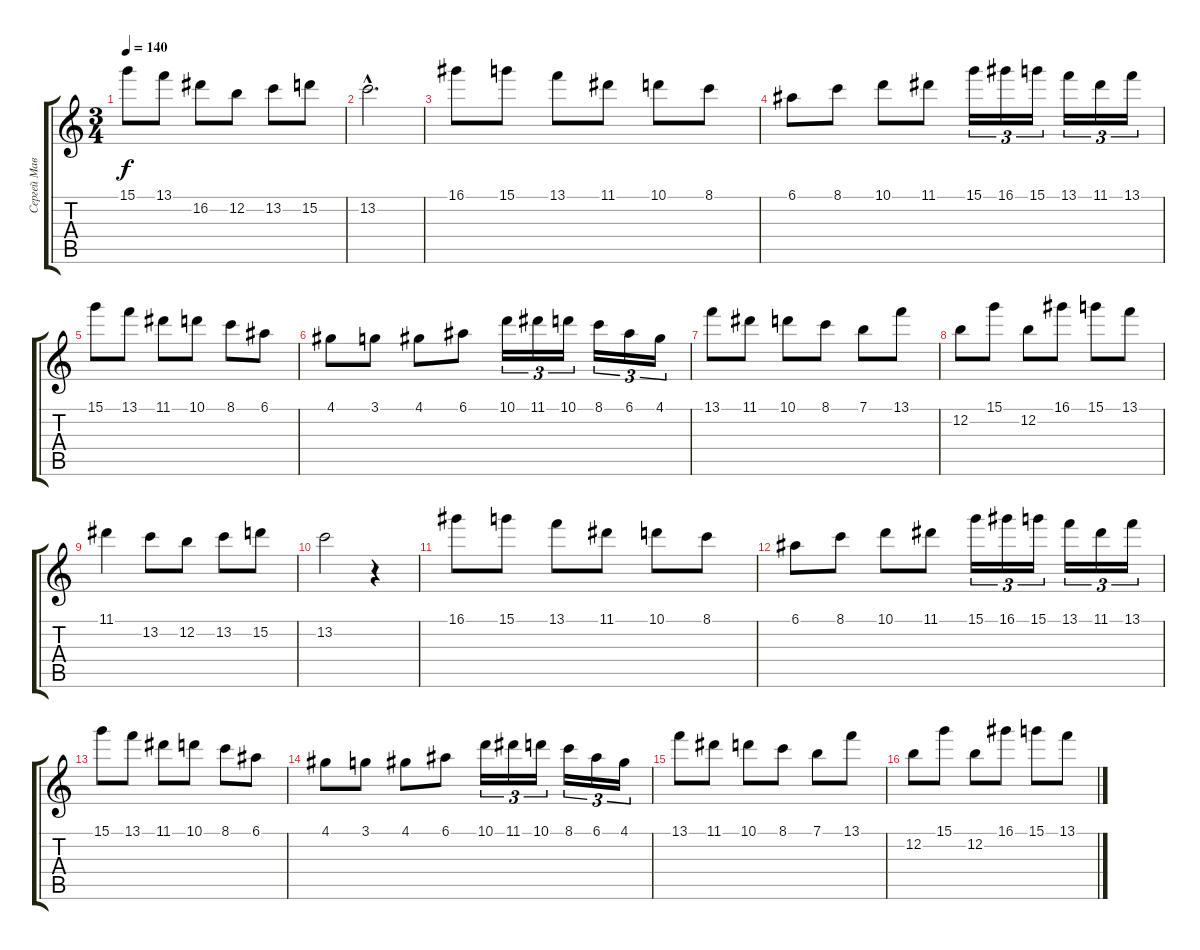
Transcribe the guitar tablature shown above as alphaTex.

\track ("Сергей Маврин" "Сергей Мав") {instrument overdrivenguitar}
\staff {score tabs}
\tuning (E4 B3 G3 D3 A2 E2) {hide}
\ts (3 4)
\tempo 140
\clef g2
\ks c
15.1.8{dy f} 13.1.8 16.2.8 12.2.8 13.2.8 15.2.8 |
13.2{hac}.2{d} |
16.1.8 15.1.8 13.1.8 11.1.8 10.1.8 8.1.8 |
6.1.8 8.1.8 10.1.8 11.1.8 15.1.16{tu (3 2)} 16.1.16{tu (3 2)} 15.1.16{tu (3 2)} 13.1.16{tu (3 2)} 11.1.16{tu (3 2)} 13.1.16{tu (3 2)} |
15.1.8 13.1.8 11.1.8 10.1.8 8.1.8 6.1.8 |
4.1.8 3.1.8 4.1.8 6.1.8 10.1.16{tu (3 2)} 11.1.16{tu (3 2)} 10.1.16{tu (3 2)} 8.1.16{tu (3 2)} 6.1.16{tu (3 2)} 4.1.16{tu (3 2)} |
13.1.8 11.1.8 10.1.8 8.1.8 7.1.8 13.1.8 |
12.2.8 15.1.8 12.2.8 16.1.8 15.1.8 13.1.8 |
11.1.4 13.2.8 12.2.8 13.2.8 15.2.8 |
13.2.2 r.4 |
16.1.8 15.1.8 13.1.8 11.1.8 10.1.8 8.1.8 |
6.1.8 8.1.8 10.1.8 11.1.8 15.1.16{tu (3 2)} 16.1.16{tu (3 2)} 15.1.16{tu (3 2)} 13.1.16{tu (3 2)} 11.1.16{tu (3 2)} 13.1.16{tu (3 2)} |
15.1.8 13.1.8 11.1.8 10.1.8 8.1.8 6.1.8 |
4.1.8 3.1.8 4.1.8 6.1.8 10.1.16{tu (3 2)} 11.1.16{tu (3 2)} 10.1.16{tu (3 2)} 8.1.16{tu (3 2)} 6.1.16{tu (3 2)} 4.1.16{tu (3 2)} |
13.1.8 11.1.8 10.1.8 8.1.8 7.1.8 13.1.8 |
12.2.8 15.1.8 12.2.8 16.1.8 15.1.8 13.1.8
